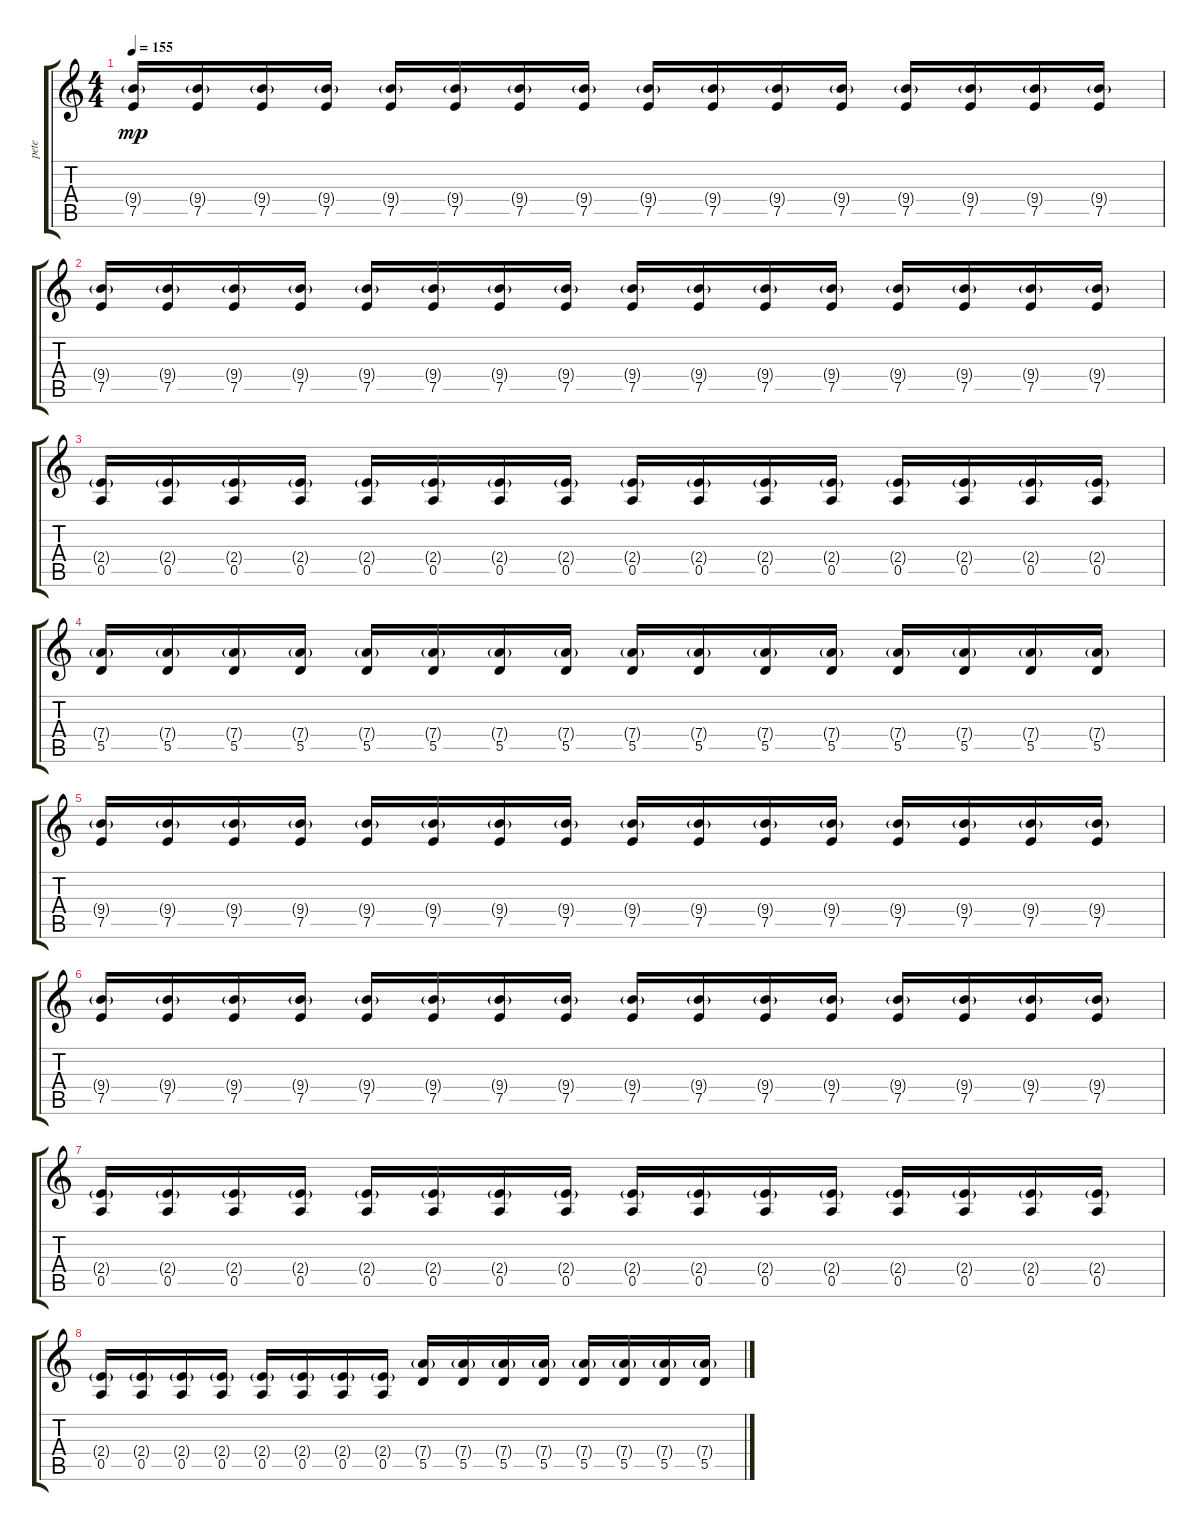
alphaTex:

\track ("pete" "pete") {instrument distortionguitar}
\staff {score tabs}
\tuning (E4 B3 G3 D3 A2 E2) {hide}
\ts (4 4)
\tempo 155
\clef g2
\ks c
(9.4{g} 7.5).16{dy mp} (9.4{g} 7.5).16 (9.4{g} 7.5).16 (9.4{g} 7.5).16 (9.4{g} 7.5).16 (9.4{g} 7.5).16 (9.4{g} 7.5).16 (9.4{g} 7.5).16 (9.4{g} 7.5).16 (9.4{g} 7.5).16 (9.4{g} 7.5).16 (9.4{g} 7.5).16 (9.4{g} 7.5).16 (9.4{g} 7.5).16 (9.4{g} 7.5).16 (9.4{g} 7.5).16 |
(9.4{g} 7.5).16 (9.4{g} 7.5).16 (9.4{g} 7.5).16 (9.4{g} 7.5).16 (9.4{g} 7.5).16 (9.4{g} 7.5).16 (9.4{g} 7.5).16 (9.4{g} 7.5).16 (9.4{g} 7.5).16 (9.4{g} 7.5).16 (9.4{g} 7.5).16 (9.4{g} 7.5).16 (9.4{g} 7.5).16 (9.4{g} 7.5).16 (9.4{g} 7.5).16 (9.4{g} 7.5).16 |
(2.4{g} 0.5).16 (2.4{g} 0.5).16 (2.4{g} 0.5).16 (2.4{g} 0.5).16 (2.4{g} 0.5).16 (2.4{g} 0.5).16 (2.4{g} 0.5).16 (2.4{g} 0.5).16 (2.4{g} 0.5).16 (2.4{g} 0.5).16 (2.4{g} 0.5).16 (2.4{g} 0.5).16 (2.4{g} 0.5).16 (2.4{g} 0.5).16 (2.4{g} 0.5).16 (2.4{g} 0.5).16 |
(7.4{g} 5.5).16 (7.4{g} 5.5).16 (7.4{g} 5.5).16 (7.4{g} 5.5).16 (7.4{g} 5.5).16 (7.4{g} 5.5).16 (7.4{g} 5.5).16 (7.4{g} 5.5).16 (7.4{g} 5.5).16 (7.4{g} 5.5).16 (7.4{g} 5.5).16 (7.4{g} 5.5).16 (7.4{g} 5.5).16 (7.4{g} 5.5).16 (7.4{g} 5.5).16 (7.4{g} 5.5).16 |
(9.4{g} 7.5).16 (9.4{g} 7.5).16 (9.4{g} 7.5).16 (9.4{g} 7.5).16 (9.4{g} 7.5).16 (9.4{g} 7.5).16 (9.4{g} 7.5).16 (9.4{g} 7.5).16 (9.4{g} 7.5).16 (9.4{g} 7.5).16 (9.4{g} 7.5).16 (9.4{g} 7.5).16 (9.4{g} 7.5).16 (9.4{g} 7.5).16 (9.4{g} 7.5).16 (9.4{g} 7.5).16 |
(9.4{g} 7.5).16 (9.4{g} 7.5).16 (9.4{g} 7.5).16 (9.4{g} 7.5).16 (9.4{g} 7.5).16 (9.4{g} 7.5).16 (9.4{g} 7.5).16 (9.4{g} 7.5).16 (9.4{g} 7.5).16 (9.4{g} 7.5).16 (9.4{g} 7.5).16 (9.4{g} 7.5).16 (9.4{g} 7.5).16 (9.4{g} 7.5).16 (9.4{g} 7.5).16 (9.4{g} 7.5).16 |
(2.4{g} 0.5).16 (2.4{g} 0.5).16 (2.4{g} 0.5).16 (2.4{g} 0.5).16 (2.4{g} 0.5).16 (2.4{g} 0.5).16 (2.4{g} 0.5).16 (2.4{g} 0.5).16 (2.4{g} 0.5).16 (2.4{g} 0.5).16 (2.4{g} 0.5).16 (2.4{g} 0.5).16 (2.4{g} 0.5).16 (2.4{g} 0.5).16 (2.4{g} 0.5).16 (2.4{g} 0.5).16 |
(2.4{g} 0.5).16 (2.4{g} 0.5).16 (2.4{g} 0.5).16 (2.4{g} 0.5).16 (2.4{g} 0.5).16 (2.4{g} 0.5).16 (2.4{g} 0.5).16 (2.4{g} 0.5).16 (7.4{g} 5.5).16 (7.4{g} 5.5).16 (7.4{g} 5.5).16 (7.4{g} 5.5).16 (7.4{g} 5.5).16 (7.4{g} 5.5).16 (7.4{g} 5.5).16 (7.4{g} 5.5).16
